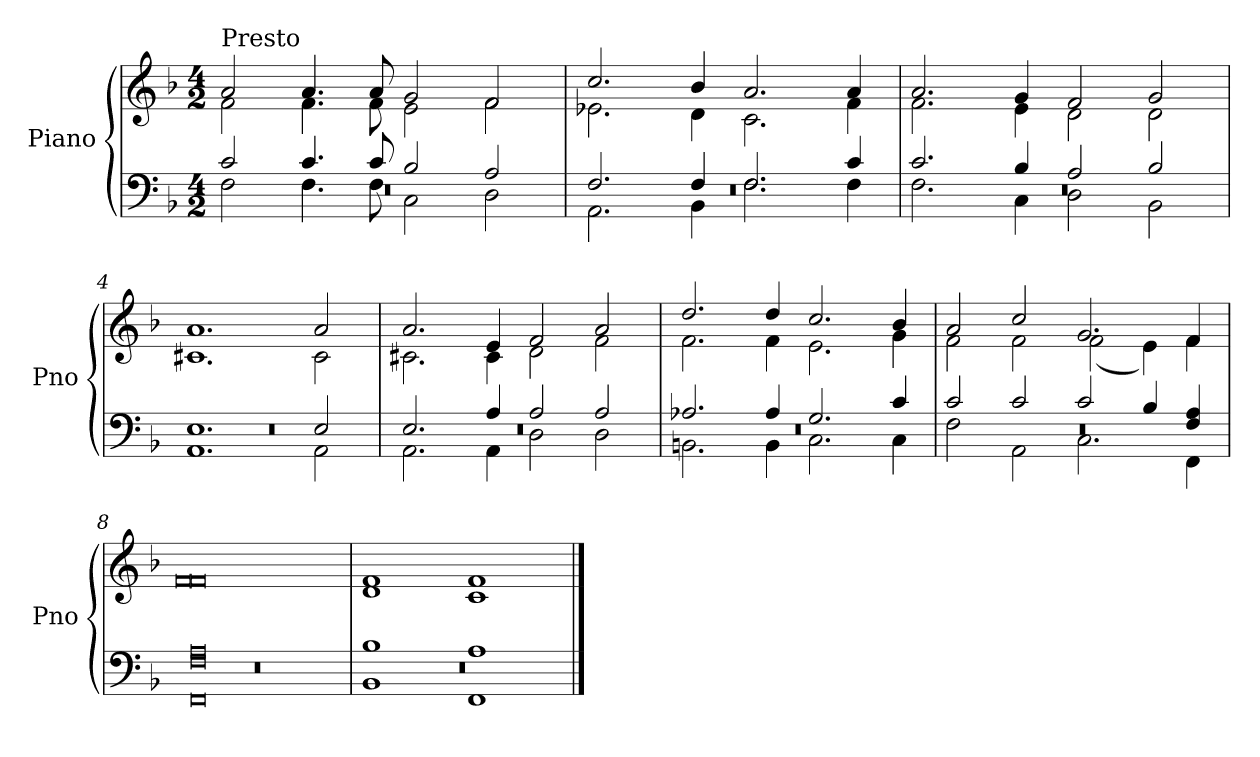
**kern	**kern
*part1	*part1
*staff2	*staff1
*I"Piano	*
*I'Pno	*
*clefF4	*clefG2
*k[b-]	*k[b-]
*F:	*F:
*M4/2	*M4/2
=1	=1
*^	*^
*	*^	*	*
!	!	!	!LO:TX:a:t=Presto	!
0r	2c/	2F\	2a/	2f\
.	4.c/	4.F\	4.a/	4.f\
.	8c/	8F\	8a/	8f\
.	2B-/	2C\	2g/	2e\
.	2A/	2D\	2f/	2f\
=2	=2	=2	=2	=2
0r	2.F/	2.AA\	2.cc/	2.e-X\
.	4F/	4BB-\	4b-/	4d\
.	2.F/	2.F\	2.a/	2.c\
.	4c/	4F\	4a/	4f\
=3	=3	=3	=3	=3
0r	2.c/	2.F\	2.a/	2.f\
.	4B-/	4C\	4g/	4e\
.	2A/	2D\	2f/	2d\
.	2B-/	2BB-\	2g/	2d\
=4	=4	=4	=4	=4
0r	1.E	1.AA	1.a	1.c#X
.	2E/	2AA\	2a/	2c#\
=5	=5	=5	=5	=5
0r	2.E/	2.AA\	2.a/	2.c#X\
.	4A/	4AA\	4e/	4c#\
.	2A/	2D\	2f/	2d\
.	2A/	2D\	2a/	2f\
=6	=6	=6	=6	=6
0r	2.A-X/	2.BBn\	2.dd/	2.f\
.	4A-/	4BB\	4dd/	4f\
.	2.G/	2.C\	2.cc/	2.e\
.	4c/	4C\	4b-/	4g\
!!LO:LB:g=z	!!
=7	=7	=7	=7	=7
0r	2c/	2F\	2a/	2f\
.	2c/	2AA\	2cc/	2f\
.	2c/	2.C\	2.g/	(2f\
.	4B-/	.	.	4e\)
.	4F/ 4A/	4FF\	4f/	4f\
=8	=8	=8	=8	=8
0r	0F 0A	0FF	0f	0f
=9	=9	=9	=9	=9
0r	1B-	1BB-	1f	1d
.	1A	1FF	1f	1c
*v	*v	*v	*	*
*	*v	*v
==	==
*-	*-
